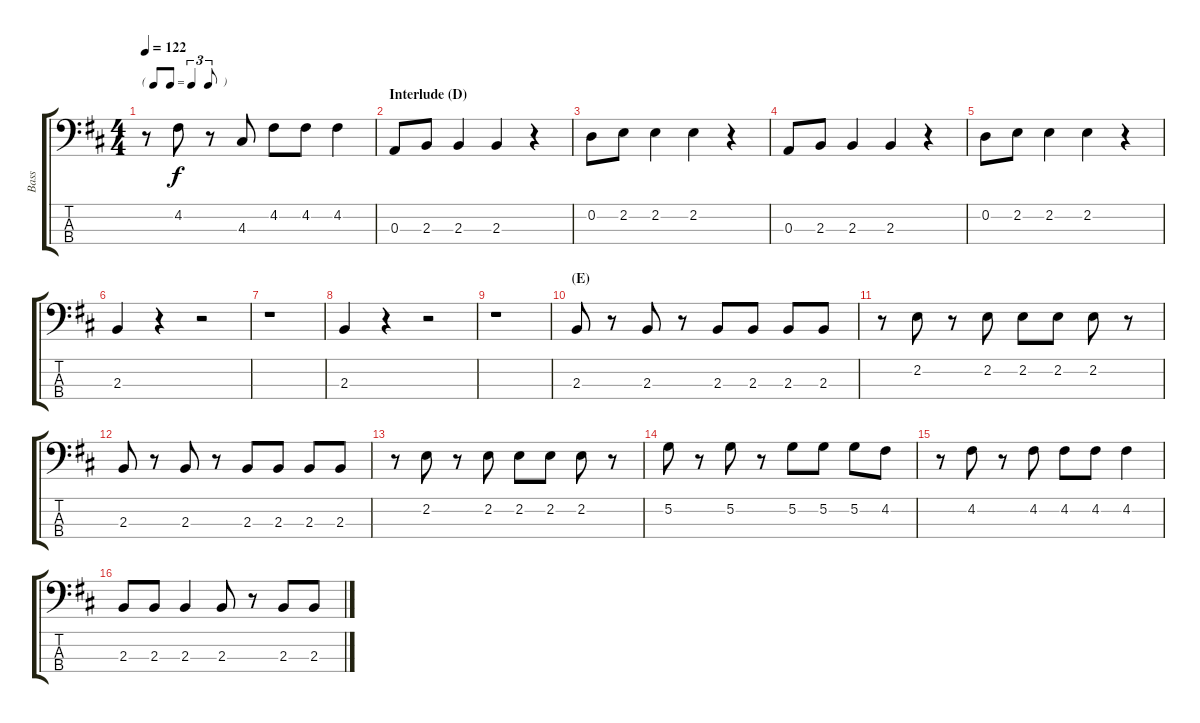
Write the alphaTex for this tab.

\track ("Bass" "Bass") {instrument fretlessbass}
\staff {score tabs}
\tuning (G2 D2 A1 E1) {hide}
\ts (4 4)
\tf triplet8th
\tempo 122
\clef f4
\ks d
r.8{dy f} 4.2.8 r.8 4.3.8 4.2.8 4.2.8 4.2.4 |
\section ("" "Interlude (D)")
0.3.8 2.3.8 2.3.4 2.3.4 r.4 |
0.2.8 2.2.8 2.2.4 2.2.4 r.4 |
0.3.8 2.3.8 2.3.4 2.3.4 r.4 |
0.2.8 2.2.8 2.2.4 2.2.4 r.4 |
2.3.4 r.4 r.2 |
r.1 |
2.3.4 r.4 r.2 |
r.1 |
\section ("" "(E)")
2.3.8 r.8 2.3.8 r.8 2.3.8 2.3.8 2.3.8 2.3.8 |
r.8 2.2.8 r.8 2.2.8 2.2.8 2.2.8 2.2.8 r.8 |
2.3.8 r.8 2.3.8 r.8 2.3.8 2.3.8 2.3.8 2.3.8 |
r.8 2.2.8 r.8 2.2.8 2.2.8 2.2.8 2.2.8 r.8 |
5.2.8 r.8 5.2.8 r.8 5.2.8 5.2.8 5.2.8 4.2.8 |
r.8 4.2.8 r.8 4.2.8 4.2.8 4.2.8 4.2.4 |
2.3.8 2.3.8 2.3.4 2.3.8 r.8 2.3.8 2.3.8
